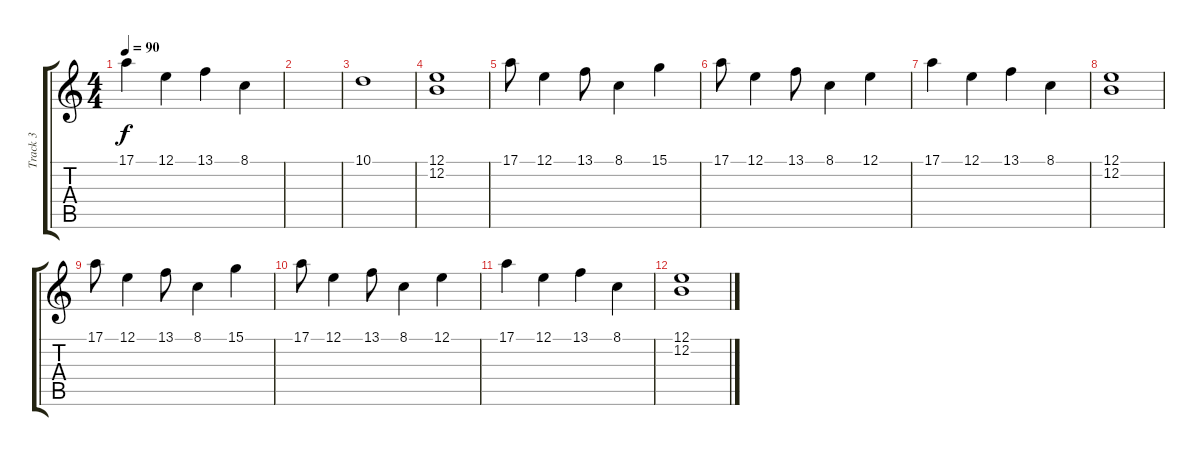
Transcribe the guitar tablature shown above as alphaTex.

\track ("Track 3" "Track 3") {instrument acousticgrandpiano}
\staff {score tabs}
\tuning (E4 B3 G3 D3 A2 E2) {hide}
\ts (4 4)
\tempo 90
\clef g2
\ks c
17.1.4{dy f} 12.1.4 13.1.4 8.1.4 |
|
10.1.1 |
(12.1 12.2).1 |
17.1.8 12.1.4 13.1.8 8.1.4 15.1.4 |
17.1.8 12.1.4 13.1.8 8.1.4 12.1.4 |
17.1.4 12.1.4 13.1.4 8.1.4 |
(12.1 12.2).1 |
17.1.8 12.1.4 13.1.8 8.1.4 15.1.4 |
17.1.8 12.1.4 13.1.8 8.1.4 12.1.4 |
17.1.4 12.1.4 13.1.4 8.1.4 |
(12.1 12.2).1
